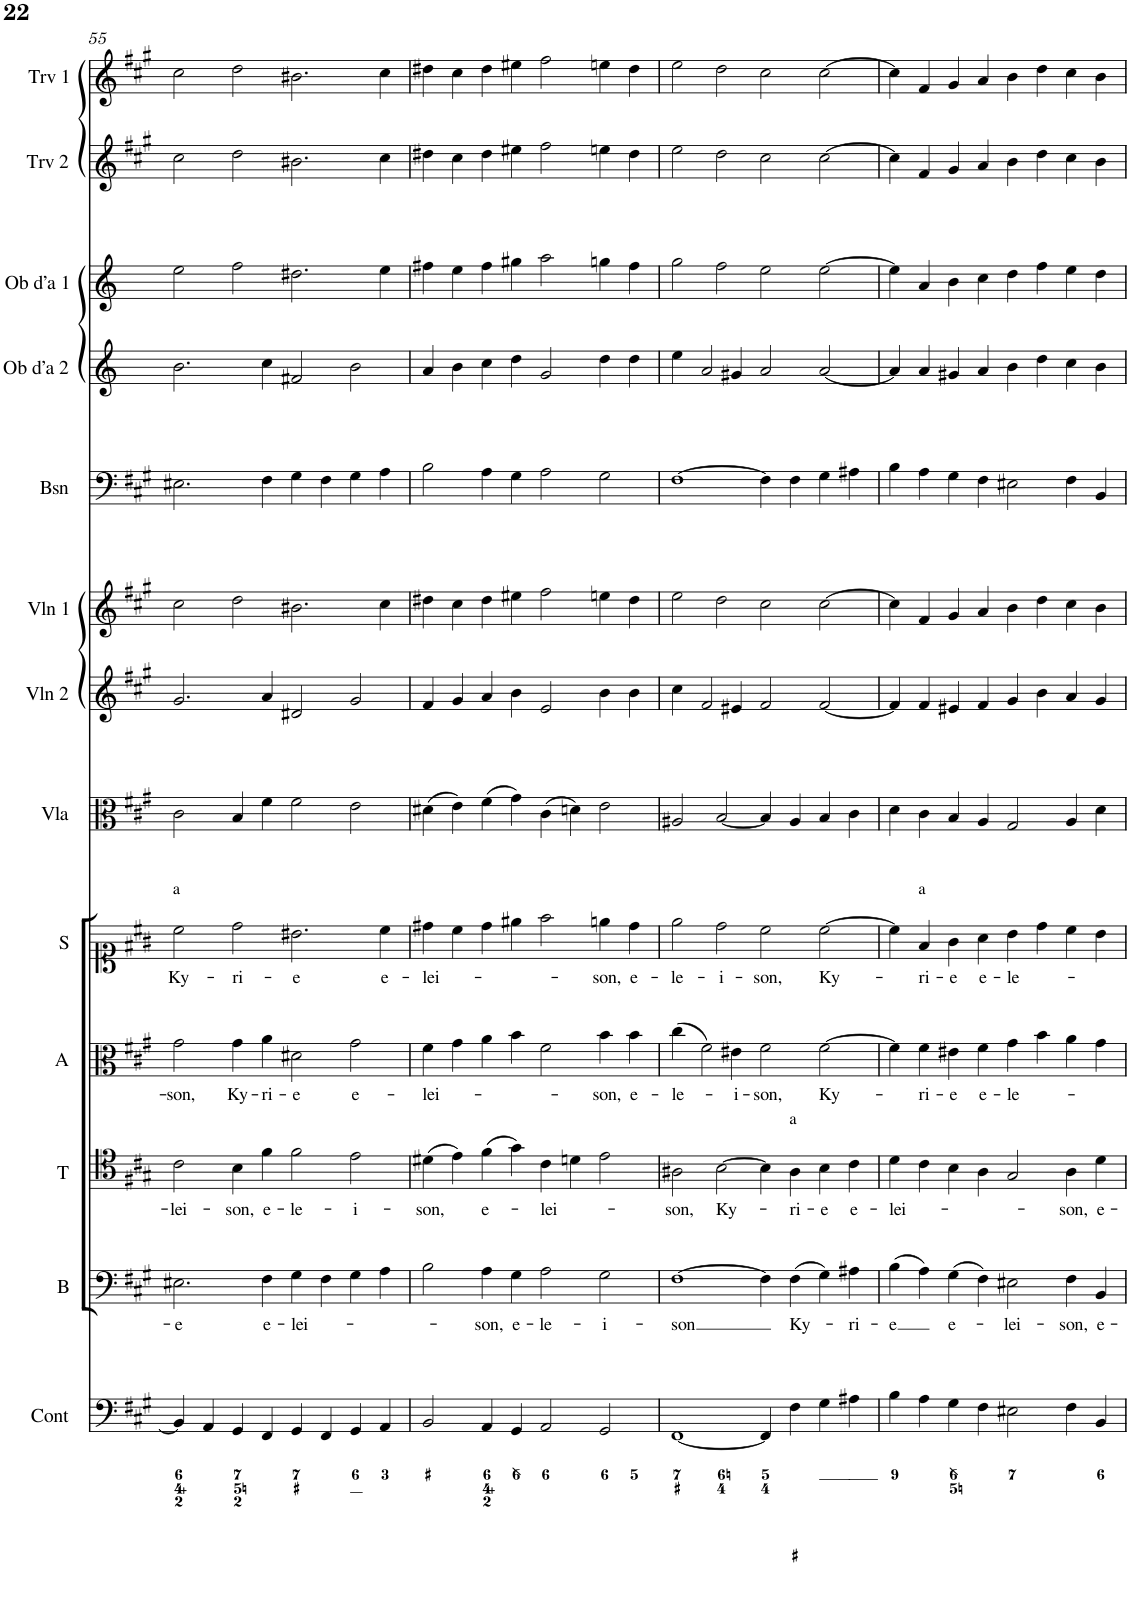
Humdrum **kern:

**kern	**kern	**text	**kern	**text	**kern	**text	**kern	**text	**kern	**kern	**kern	**kern	**kern	**kern	**kern	**kern
*part13	*part12	*part12	*part11	*part11	*part10	*part10	*part9	*part9	*part8	*part7	*part6	*part5	*part4	*part3	*part2	*part1
*staff13	*staff12	*staff12	*staff11	*staff11	*staff10	*staff10	*staff9	*staff9	*staff8	*staff7	*staff6	*staff5	*staff4	*staff3	*staff2	*staff1
*I"Continuo	*I"Bass	*	*I"Tenor	*	*I"Alto	*	*I"Soprano	*	*I"Viola	*I"Violin 2	*I"Violin 1	*I"Bassoon	*I"Oboe d’amore 2	*I"Oboe d’amore 1	*I"Traverso 2	*I"Traverso 1
*I'Cont	*I'B	*	*I'T	*	*I'A	*	*I'S	*	*I'Vla	*I'Vln 2	*I'Vln 1	*I'Bsn	*I'Ob d’a 2	*I'Ob d’a 1	*I'Trv 2	*I'Trv 1
!!LO:PB:g=z
*clefF4	*clefF4	*	*clefC4	*	*clefC3	*	*clefC1	*	*clefC3	*clefG2	*clefG2	*clefF4	*clefG2	*clefG2	*clefG2	*clefG2
*	*	*	*	*	*	*	*	*	*	*	*	*	*Trd2c3	*Trd2c3	*	*
*k[f#c#g#]	*k[f#c#g#]	*	*k[f#c#g#]	*	*k[f#c#g#]	*	*k[f#c#g#]	*	*k[f#c#g#]	*k[f#c#g#]	*k[f#c#g#]	*k[f#c#g#]	*k[]	*k[]	*k[f#c#g#]	*k[f#c#g#]
*M4/2	*M4/2	*	*M4/2	*	*M4/2	*	*M4/2	*	*M4/2	*M4/2	*M4/2	*M4/2	*M4/2	*M4/2	*M4/2	*M4/2
*met(c|)	*met(c|)	*	*met(c|)	*	*met(c|)	*	*met(c|)	*	*met(c|)	*met(c|)	*met(c|)	*met(c|)	*met(c|)	*met(c|)	*met(c|)	*met(c|)
=55	=55	=55	=55	=55	=55	=55	=55	=55	=55	=55	=55	=55	=55	=55	=55	=55
!	!	!	!	!	!	!	!LO:TX:a:t=a	!	!	!	!	!	!	!	!	!
!	!	!LO:LY:b	!	!LO:LY:b	!	!LO:LY:b	!	!LO:LY:b	!	!	!	!	!	!	!	!
4BB/]	2.E#X\	-e	2c#\	-lei-	2g#\	-son,	2cc#\	Ky-	2c#\	2.g#/	2cc#\	2.E#X\	2.b\	2ee\	2cc#\	2cc#\
4AA/	.	.	.	.	.	.	.	.	.	.	.	.	.	.	.	.
!	!	!	!	!LO:LY:b	!	!LO:LY:b	!	!LO:LY:b	!	!	!	!	!	!	!	!
4GG#/	.	.	4B\	-son,	4g#\	Ky-	2dd\	-ri-	4B/	.	2dd\	.	.	2ff\	2dd\	2dd\
!	!	!LO:LY:b	!	!LO:LY:b	!	!LO:LY:b	!	!	!	!	!	!	!	!	!	!
4FF#/	4F#\	e-	4f#\	e-	4a\	-ri-	.	.	4f#\	4a/	.	4F#\	4cc\	.	.	.
!	!	!LO:LY:b	!	!LO:LY:b	!	!LO:LY:b	!	!LO:LY:b	!	!	!	!	!	!	!	!
4GG#/	4G#\	-lei-	2f#\	-le-	2d#X\	-e	2.b#X\	-e	2f#\	2d#X/	2.b#X\	4G#\	2f#X/	2.dd#X\	2.b#X\	2.b#X\
4FF#/	4F#\	.	.	.	.	.	.	.	.	.	.	4F#\	.	.	.	.
!	!	!	!	!LO:LY:b	!	!LO:LY:b	!	!	!	!	!	!	!	!	!	!
4GG#/	4G#\	.	2e\	-i-	2g#\	e-	.	.	2e\	2g#/	.	4G#\	2b\	.	.	.
!	!	!	!	!	!	!	!	!LO:LY:b	!	!	!	!	!	!	!	!
4AA/	4A\	.	.	.	.	.	4cc#\	e-	.	.	4cc#\	4A\	.	4ee\	4cc#\	4cc#\
=56	=56	=56	=56	=56	=56	=56	=56	=56	=56	=56	=56	=56	=56	=56	=56	=56
!	!	!	!	!LO:LY:b	!	!LO:LY:b	!	!LO:LY:b	!	!	!	!	!	!	!	!
2BB/	2B\	.	(4d#X\	-son,	4f#\	-lei-	4dd#X\	-lei-	(4d#X\	4f#/	4dd#X\	2B\	4a/	4ff#X\	4dd#X\	4dd#X\
.	.	.	4e\)	.	4g#\	.	4cc#\	.	4e\)	4g#/	4cc#\	.	4b\	4ee\	4cc#\	4cc#\
!	!	!LO:LY:b	!	!LO:LY:b	!	!	!	!	!	!	!	!	!	!	!	!
4AA/	4A\	-son,	(4f#\	e-	4a\	.	4dd#\	.	(4f#\	4a/	4dd#\	4A\	4cc\	4ff#\	4dd#\	4dd#\
!	!	!LO:LY:b	!	!	!	!	!	!	!	!	!	!	!	!	!	!
4GG#/	4G#\	e-	4g#\)	.	4b\	.	4ee#X\	.	4g#\)	4b\	4ee#X\	4G#\	4dd\	4gg#X\	4ee#X\	4ee#X\
!	!	!LO:LY:b	!	!LO:LY:b	!	!	!	!	!	!	!	!	!	!	!	!
2AA/	2A\	-le-	4c#\	-lei-	2f#\	.	2ff#\	.	(4c#\	2e/	2ff#\	2A\	2g/	2aa\	2ff#\	2ff#\
.	.	.	4dn\	.	.	.	.	.	4dn\)	.	.	.	.	.	.	.
!	!	!LO:LY:b	!	!	!	!LO:LY:b	!	!LO:LY:b	!	!	!	!	!	!	!	!
2GG#/	2G#\	-i-	2e\	.	4b\	-son,	4een\	-son,	2e\	4b\	4een\	2G#\	4dd\	4ggn\	4een\	4een\
!	!	!	!	!	!	!LO:LY:b	!	!LO:LY:b	!	!	!	!	!	!	!	!
.	.	.	.	.	4b\	e-	4dd#\	e-	.	4b\	4dd#\	.	4dd\	4ff#\	4dd#\	4dd#\
=57	=57	=57	=57	=57	=57	=57	=57	=57	=57	=57	=57	=57	=57	=57	=57	=57
!	!	!LO:LY:b	!	!LO:LY:b	!	!LO:LY:b	!	!LO:LY:b	!	!	!	!	!	!	!	!
[1FF#	[1F#	-son	2A#X\	-son,	(4cc#\	-le-	2ee\	-le-	2A#X/	4cc#\	2ee\	[1F#	4ee\	2gg\	2ee\	2ee\
.	.	.	.	.	2f#\)	.	.	.	.	2f#/	.	.	2a/	.	.	.
!	!	!	!	!LO:LY:b	!	!	!	!LO:LY:b	!	!	!	!	!	!	!	!
.	.	.	[2B\	Ky-	.	.	2dd\	-i-	[2B/	.	2dd\	.	.	2ff\	2dd\	2dd\
!	!	!	!	!	!	!LO:LY:b	!	!	!	!	!	!	!	!	!	!
.	.	.	.	.	4e#X\	-i-	.	.	.	4e#X/	.	.	4g#X/	.	.	.
!	!	!	!	!	!	!LO:LY:b	!	!LO:LY:b	!	!	!	!	!	!	!	!
4FF#/]	4F#\]	.	4B\]	.	2f#\	-son,	2cc#\	-son,	4B/]	2f#/	2cc#\	4F#\]	2a/	2ee\	2cc#\	2cc#\
!	!	!	!LO:TX:a:t=a	!	!	!	!	!	!	!	!	!	!	!	!	!
!	!	!LO:LY:b	!	!LO:LY:b	!	!	!	!	!	!	!	!	!	!	!	!
4F#\	(4F#\	Ky-	4A#\	-ri-	.	.	.	.	4A#/	.	.	4F#\	.	.	.	.
!	!	!	!	!LO:LY:b	!	!LO:LY:b	!	!LO:LY:b	!	!	!	!	!	!	!	!
4G#\	4G#\)	.	4B\	-e	[2f#\	Ky-	[2cc#\	Ky-	4B/	[2f#/	[2cc#\	4G#\	[2a/	[2ee\	[2cc#\	[2cc#\
!	!	!LO:LY:b	!	!LO:LY:b	!	!	!	!	!	!	!	!	!	!	!	!
4A#X\	4A#X\	-ri-	4c#\	e-	.	.	.	.	4c#\	.	.	4A#X\	.	.	.	.
=58	=58	=58	=58	=58	=58	=58	=58	=58	=58	=58	=58	=58	=58	=58	=58	=58
!	!	!LO:LY:b	!	!LO:LY:b	!	!	!	!	!	!	!	!	!	!	!	!
4B\	(4B\	-e	4d\	-lei-	4f#\]	.	4cc#\]	.	4d\	4f#/]	4cc#\]	4B\	4a/]	4ee\]	4cc#\]	4cc#\]
!	!	!	!	!	!	!	!LO:TX:a:t=a	!	!	!	!	!	!	!	!	!
!	!	!	!	!	!	!LO:LY:b	!	!LO:LY:b	!	!	!	!	!	!	!	!
4A\	4A\)	.	4c#\	.	4f#\	-ri-	4f#/	-ri-	4c#\	4f#/	4f#/	4A\	4a/	4a/	4f#/	4f#/
!	!	!LO:LY:b	!	!	!	!LO:LY:b	!	!LO:LY:b	!	!	!	!	!	!	!	!
4G#\	(4G#\	e-	4B\	.	4e#X\	-e	4g#\	-e	4B/	4e#X/	4g#/	4G#\	4g#X/	4b\	4g#/	4g#/
!	!	!	!	!	!	!LO:LY:b	!	!LO:LY:b	!	!	!	!	!	!	!	!
4F#\	4F#\)	.	4A\	.	4f#\	e-	4a\	e-	4A/	4f#/	4a/	4F#\	4a/	4cc\	4a/	4a/
!	!	!LO:LY:b	!	!	!	!LO:LY:b	!	!LO:LY:b	!	!	!	!	!	!	!	!
2E#X\	2E#X\	-lei-	2G#/	.	4g#\	-le-	4b\	-le-	2G#/	4g#/	4b\	2E#X\	4b\	4dd\	4b\	4b\
.	.	.	.	.	4b\	.	4dd\	.	.	4b\	4dd\	.	4dd\	4ff\	4dd\	4dd\
!	!	!LO:LY:b	!	!LO:LY:b	!	!	!	!	!	!	!	!	!	!	!	!
4F#\	4F#\	-son,	4A\	-son,	4a\	.	4cc#\	.	4A/	4a/	4cc#\	4F#\	4cc\	4ee\	4cc#\	4cc#\
!	!	!LO:LY:b	!	!LO:LY:b	!	!	!	!	!	!	!	!	!	!	!	!
4BB/	4BB/	e-	4d\	e-	4g#\	.	4b\	.	4d\	4g#/	4b\	4BB/	4b\	4dd\	4b\	4b\
=	=	=	=	=	=	=	=	=	=	=	=	=	=	=	=	=
*-	*-	*-	*-	*-	*-	*-	*-	*-	*-	*-	*-	*-	*-	*-	*-	*-
